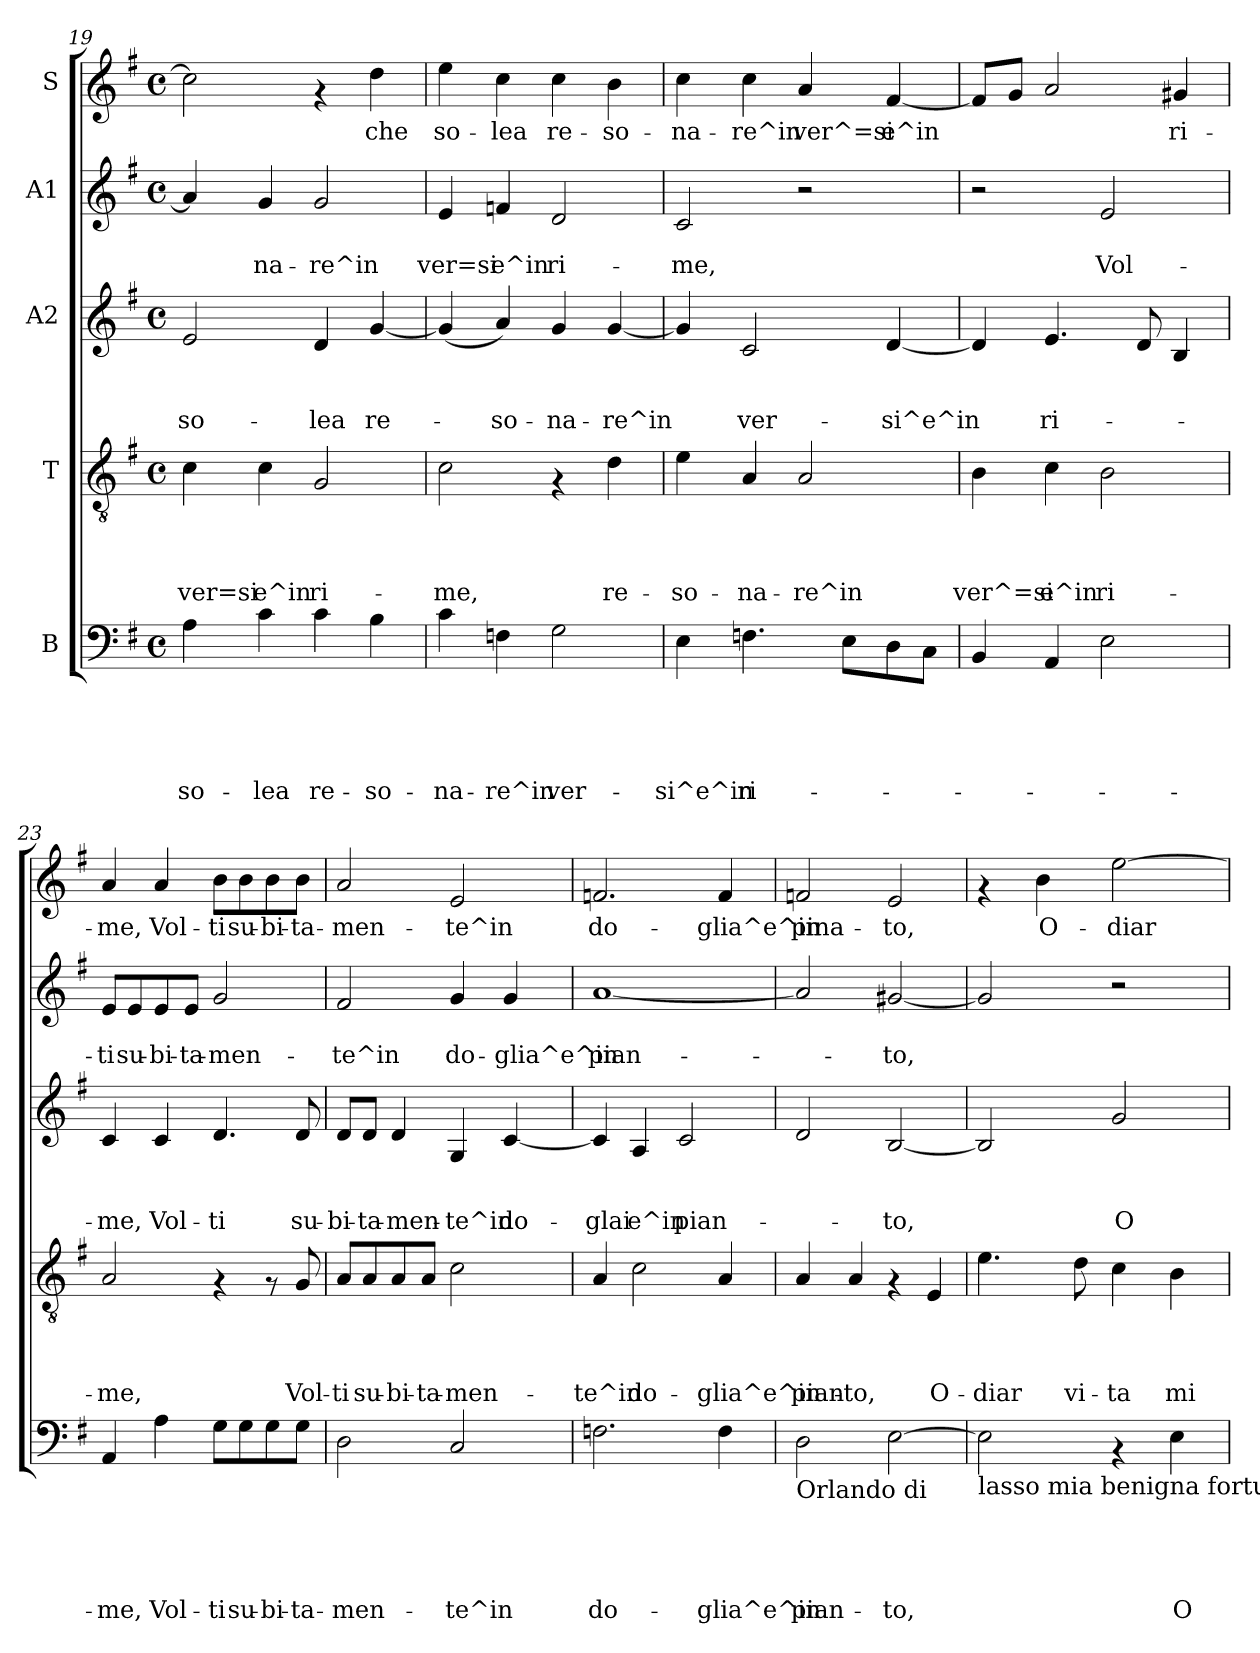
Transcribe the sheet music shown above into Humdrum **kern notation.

**kern	**text	**text	**text	**text	**text	**kern	**text	**text	**text	**text	**kern	**text	**text	**text	**kern	**text	**text	**kern	**text
*part5	*part5	*part5	*part5	*part5	*part5	*part4	*part4	*part4	*part4	*part4	*part3	*part3	*part3	*part3	*part2	*part2	*part2	*part1	*part1
*staff5	*staff5	*staff5	*staff5	*staff5	*staff5	*staff4	*staff4	*staff4	*staff4	*staff4	*staff3	*staff3	*staff3	*staff3	*staff2	*staff2	*staff2	*staff1	*staff1
*I"B	*	*	*	*	*	*I"T	*	*	*	*	*I"A2	*	*	*	*I"A1	*	*	*I"S	*
!!LO:LB:g=z
*clefF4	*	*	*	*	*	*clefGv2	*	*	*	*	*clefG2	*	*	*	*clefG2	*	*	*clefG2	*
*k[f#]	*	*	*	*	*	*k[f#]	*	*	*	*	*k[f#]	*	*	*	*k[f#]	*	*	*k[f#]	*
*G:	*	*	*	*	*	*G:	*	*	*	*	*G:	*	*	*	*G:	*	*	*G:	*
*M4/4	*	*	*	*	*	*M4/4	*	*	*	*	*M4/4	*	*	*	*M4/4	*	*	*M4/4	*
*met(c)	*	*	*	*	*	*met(c)	*	*	*	*	*met(c)	*	*	*	*met(c)	*	*	*met(c)	*
=19	=19	=19	=19	=19	=19	=19	=19	=19	=19	=19	=19	=19	=19	=19	=19	=19	=19	=19	=19
!	!	!	!	!	!LO:LY:b	!	!	!	!	!LO:LY:b	!	!	!	!LO:LY:b	!	!	!	!	!
4A\	.	.	.	.	so-	4c\	.	.	.	ver=si	2e/	.	.	so-	4a/]	.	.	2cc\]	.
!	!	!	!	!	!LO:LY:b	!	!	!	!	!LO:LY:b	!	!	!	!	!	!	!LO:LY:b	!	!
4c\	.	.	.	.	-lea	4c\	.	.	.	e^in	.	.	.	.	4g/	.	-na-	.	.
!	!	!	!	!	!LO:LY:b	!	!	!	!	!LO:LY:b	!	!	!	!LO:LY:b	!	!	!LO:LY:b	!	!
4c\	.	.	.	.	re-	2G/	.	.	.	ri-	4d/	.	.	-lea	2g/	.	-re^in	4rf	.
!	!	!	!	!	!LO:LY:b	!	!	!	!	!	!	!	!	!LO:LY:b	!	!	!	!	!LO:LY:b
4B\	.	.	.	.	-so-	.	.	.	.	.	[<4g/	.	.	re-	.	.	.	4dd\	che
=20	=20	=20	=20	=20	=20	=20	=20	=20	=20	=20	=20	=20	=20	=20	=20	=20	=20	=20	=20
!	!	!	!	!	!LO:LY:b	!	!	!	!	!LO:LY:b	!	!	!	!	!	!	!LO:LY:b	!	!LO:LY:b
4c\	.	.	.	.	-na-	2c\	.	.	.	-me,	(>4g/]	.	.	.	4e/	.	ver=si	4ee\	so-
!	!	!	!	!	!LO:LY:b	!	!	!	!	!	!	!	!	!LO:LY:b	!	!	!LO:LY:b	!	!LO:LY:b
4Fn\	.	.	.	.	-re^in	.	.	.	.	.	4a/)	.	.	-so-	4fn/	.	e^in	4cc\	-lea
!	!	!	!	!	!LO:LY:b	!	!	!	!	!	!	!	!	!LO:LY:b	!	!	!LO:LY:b	!	!LO:LY:b
2G\	.	.	.	.	ver-	4rF	.	.	.	.	4g/	.	.	-na-	2d/	.	ri-	4cc\	re-
!	!	!	!	!	!	!	!	!	!	!LO:LY:b	!	!	!	!LO:LY:b	!	!	!	!	!LO:LY:b
.	.	.	.	.	.	4d\	.	.	.	re-	[<4g/	.	.	-re^in	.	.	.	4b\	-so-
=21	=21	=21	=21	=21	=21	=21	=21	=21	=21	=21	=21	=21	=21	=21	=21	=21	=21	=21	=21
!	!	!	!	!	!LO:LY:b	!	!	!	!	!LO:LY:b	!	!	!	!	!	!	!LO:LY:b	!	!LO:LY:b
4E\	.	.	.	.	-si^e^in	4e\	.	.	.	-so-	4g/]	.	.	.	2c/	.	-me,	4cc\	-na-
!	!	!	!	!	!LO:LY:b	!	!	!	!	!LO:LY:b	!	!	!	!LO:LY:b	!	!	!	!	!LO:LY:b
4.Fn\	.	.	.	.	ri-	4A/	.	.	.	-na-	2c/	.	.	ver-	.	.	.	4cc\	-re^in
!	!	!	!	!	!	!	!	!	!	!LO:LY:b	!	!	!	!	!	!	!	!	!LO:LY:b
.	.	.	.	.	.	2A/	.	.	.	-re^in	.	.	.	.	2r	.	.	4a/	ver^=si
8E\L	.	.	.	.	.	.	.	.	.	.	.	.	.	.	.	.	.	.	.
!	!	!	!	!	!	!	!	!	!	!	!	!	!	!LO:LY:b	!	!	!	!	!LO:LY:b
8D\	.	.	.	.	.	.	.	.	.	.	[<4d/	.	.	-si^e^in	.	.	.	[<4f#/	e^in
8C\J	.	.	.	.	.	.	.	.	.	.	.	.	.	.	.	.	.	.	.
=22	=22	=22	=22	=22	=22	=22	=22	=22	=22	=22	=22	=22	=22	=22	=22	=22	=22	=22	=22
!	!	!	!	!	!	!	!	!	!	!LO:LY:b	!	!	!	!	!	!	!	!	!
4BB/	.	.	.	.	.	4B\	.	.	.	ver^=si	4d/]	.	.	.	2r	.	.	8f#/L]	.
.	.	.	.	.	.	.	.	.	.	.	.	.	.	.	.	.	.	8g/J	.
!	!	!	!	!	!	!	!	!	!	!LO:LY:b	!	!	!	!LO:LY:b	!	!	!	!	!
4AA/	.	.	.	.	.	4c\	.	.	.	e^in	4.e/	.	.	ri-	.	.	.	2a/	.
!	!	!	!	!	!	!	!	!	!	!LO:LY:b	!	!	!	!	!	!	!LO:LY:b	!	!
2E\	.	.	.	.	.	2B\	.	.	.	ri-	.	.	.	.	2e/	.	Vol-	.	.
.	.	.	.	.	.	.	.	.	.	.	8d/	.	.	.	.	.	.	.	.
!	!	!	!	!	!	!	!	!	!	!	!	!	!	!	!	!	!	!	!LO:LY:b
.	.	.	.	.	.	.	.	.	.	.	4B/	.	.	.	.	.	.	4g#X/	ri-
=23	=23	=23	=23	=23	=23	=23	=23	=23	=23	=23	=23	=23	=23	=23	=23	=23	=23	=23	=23
!	!	!	!	!	!LO:LY:b	!	!	!	!	!LO:LY:b	!	!	!	!LO:LY:b	!	!	!LO:LY:b	!	!LO:LY:b
4AA/	.	.	.	.	-me,	2A/	.	.	.	-me,	4c/	.	.	-me,	8e/L	.	-ti	4a/	-me,
!	!	!	!	!	!	!	!	!	!	!	!	!	!	!	!	!	!LO:LY:b	!	!
.	.	.	.	.	.	.	.	.	.	.	.	.	.	.	8e/	.	su-	.	.
!	!	!	!	!	!LO:LY:b	!	!	!	!	!	!	!	!	!LO:LY:b	!	!	!LO:LY:b	!	!LO:LY:b
4A\	.	.	.	.	Vol-	.	.	.	.	.	4c/	.	.	Vol-	8e/	.	-bi-	4a/	Vol-
!	!	!	!	!	!	!	!	!	!	!	!	!	!	!	!	!	!LO:LY:b	!	!
.	.	.	.	.	.	.	.	.	.	.	.	.	.	.	8e/J	.	-ta-	.	.
!	!	!	!	!	!LO:LY:b	!	!	!	!	!	!	!	!	!LO:LY:b	!	!	!LO:LY:b	!	!LO:LY:b
8G\L	.	.	.	.	-ti	4rF	.	.	.	.	4.d/	.	.	-ti	2g/	.	-men-	8b\L	-ti
!	!	!	!	!	!LO:LY:b	!	!	!	!	!	!	!	!	!	!	!	!	!	!LO:LY:b
8G\	.	.	.	.	su-	.	.	.	.	.	.	.	.	.	.	.	.	8b\	su-
!	!	!	!	!	!LO:LY:b	!	!	!	!	!	!	!	!	!	!	!	!	!	!LO:LY:b
8G\	.	.	.	.	-bi-	8rF	.	.	.	.	.	.	.	.	.	.	.	8b\	-bi-
!	!	!	!	!	!LO:LY:b	!	!	!	!	!LO:LY:b	!	!	!	!LO:LY:b	!	!	!	!	!LO:LY:b
8G\J	.	.	.	.	-ta-	8G/	.	.	.	Vol-	8d/	.	.	su-	.	.	.	8b\J	-ta-
!!LO:PB:g=z
=24	=24	=24	=24	=24	=24	=24	=24	=24	=24	=24	=24	=24	=24	=24	=24	=24	=24	=24	=24
!	!	!	!	!	!LO:LY:b	!	!	!	!	!LO:LY:b	!	!	!	!LO:LY:b	!	!	!LO:LY:b	!	!LO:LY:b
2D\	.	.	.	.	-men-	8A/L	.	.	.	-ti	8d/L	.	.	-bi-	2f#/	.	-te^in	2a/	-men-
!	!	!	!	!	!	!	!	!	!	!LO:LY:b	!	!	!	!LO:LY:b	!	!	!	!	!
.	.	.	.	.	.	8A/	.	.	.	su-	8d/J	.	.	-ta-	.	.	.	.	.
!	!	!	!	!	!	!	!	!	!	!LO:LY:b	!	!	!	!LO:LY:b	!	!	!	!	!
.	.	.	.	.	.	8A/	.	.	.	-bi-	4d/	.	.	-men-	.	.	.	.	.
!	!	!	!	!	!	!	!	!	!	!LO:LY:b	!	!	!	!	!	!	!	!	!
.	.	.	.	.	.	8A/J	.	.	.	-ta-	.	.	.	.	.	.	.	.	.
!	!	!	!	!	!LO:LY:b	!	!	!	!	!LO:LY:b	!	!	!	!LO:LY:b	!	!	!LO:LY:b	!	!LO:LY:b
2C/	.	.	.	.	-te^in	2c\	.	.	.	-men-	4G/	.	.	-te^in	4g/	.	do-	2e/	-te^in
!	!	!	!	!	!	!	!	!	!	!	!	!	!	!LO:LY:b	!	!	!LO:LY:b	!	!
.	.	.	.	.	.	.	.	.	.	.	[<4c/	.	.	do-	4g/	.	-glia^e^in	.	.
=25	=25	=25	=25	=25	=25	=25	=25	=25	=25	=25	=25	=25	=25	=25	=25	=25	=25	=25	=25
!	!	!	!	!	!LO:LY:b	!	!	!	!	!LO:LY:b	!	!	!	!LO:LY:b	!	!	!LO:LY:b	!	!LO:LY:b
2.Fn\	.	.	.	.	do-	4A/	.	.	.	-te^in	4c/]	.	.	-glai	[<1a	.	pian-	2.fn/	do-
!	!	!	!	!	!	!	!	!	!	!LO:LY:b	!	!	!	!LO:LY:b	!	!	!	!	!
.	.	.	.	.	.	2c\	.	.	.	do-	4A/	.	.	e^in	.	.	.	.	.
!	!	!	!	!	!	!	!	!	!	!	!	!	!	!LO:LY:b	!	!	!	!	!
.	.	.	.	.	.	.	.	.	.	.	2c/	.	.	pian-	.	.	.	.	.
!	!	!	!	!	!LO:LY:b	!	!	!	!	!LO:LY:b	!	!	!	!	!	!	!	!	!LO:LY:b
4F\	.	.	.	.	-glia^e^in	4A/	.	.	.	-glia^e^in	.	.	.	.	.	.	.	4f/	-glia^e^in
=26	=26	=26	=26	=26	=26	=26	=26	=26	=26	=26	=26	=26	=26	=26	=26	=26	=26	=26	=26
!LO:TX:b:t=Orlando di	!	!	!	!	!	!	!	!	!	!	!	!	!	!	!	!	!	!	!
!	!	!	!	!	!LO:LY:b	!	!	!	!	!LO:LY:b	!	!	!	!	!	!	!	!	!LO:LY:b
2D\	.	.	.	.	pian-	4A/	.	.	.	pian-	2d/	.	.	.	2a/]	.	.	2fn/	pina-
!	!	!	!	!	!	!	!	!	!	!LO:LY:b	!	!	!	!	!	!	!	!	!
.	.	.	.	.	.	4A/	.	.	.	-to,	.	.	.	.	.	.	.	.	.
!	!	!	!	!	!LO:LY:b	!	!	!	!	!	!	!	!	!LO:LY:b	!	!	!LO:LY:b	!	!LO:LY:b
[>2E\	.	.	.	.	-to,	4rF	.	.	.	.	[<2B/	.	.	-to,	[<2g#X/	.	-to,	2e/	-to,
!	!	!	!	!	!	!	!	!	!	!LO:LY:b	!	!	!	!	!	!	!	!	!
.	.	.	.	.	.	4E/	.	.	.	O-	.	.	.	.	.	.	.	.	.
=27	=27	=27	=27	=27	=27	=27	=27	=27	=27	=27	=27	=27	=27	=27	=27	=27	=27	=27	=27
!LO:TX:b:t=lasso mia benigna fortuna	!	!	!	!	!	!	!	!	!	!	!	!	!	!	!	!	!	!	!
!	!	!	!	!	!	!	!	!	!	!LO:LY:b	!	!	!	!	!	!	!	!	!
2E\]	.	.	.	.	.	4.e\	.	.	.	-diar	2B/]	.	.	.	2g#/]	.	.	4rf	.
!	!	!	!	!	!	!	!	!	!	!	!	!	!	!	!	!	!	!	!LO:LY:b
.	.	.	.	.	.	.	.	.	.	.	.	.	.	.	.	.	.	4b\	O-
!	!	!	!	!	!	!	!	!	!	!LO:LY:b	!	!	!	!	!	!	!	!	!
.	.	.	.	.	.	8d\	.	.	.	vi-	.	.	.	.	.	.	.	.	.
!	!	!	!	!	!	!	!	!	!	!LO:LY:b	!	!	!	!LO:LY:b	!	!	!	!	!LO:LY:b
4rAA	.	.	.	.	.	4c\	.	.	.	-ta	2g/	.	.	O-	2r	.	.	[>2ee\	-diar
!	!	!	!	!	!LO:LY:b	!	!	!	!	!LO:LY:b	!	!	!	!	!	!	!	!	!
4E\	.	.	.	.	O-	4B\	.	.	.	mi	.	.	.	.	.	.	.	.	.
=	=	=	=	=	=	=	=	=	=	=	=	=	=	=	=	=	=	=	=
*-	*-	*-	*-	*-	*-	*-	*-	*-	*-	*-	*-	*-	*-	*-	*-	*-	*-	*-	*-
